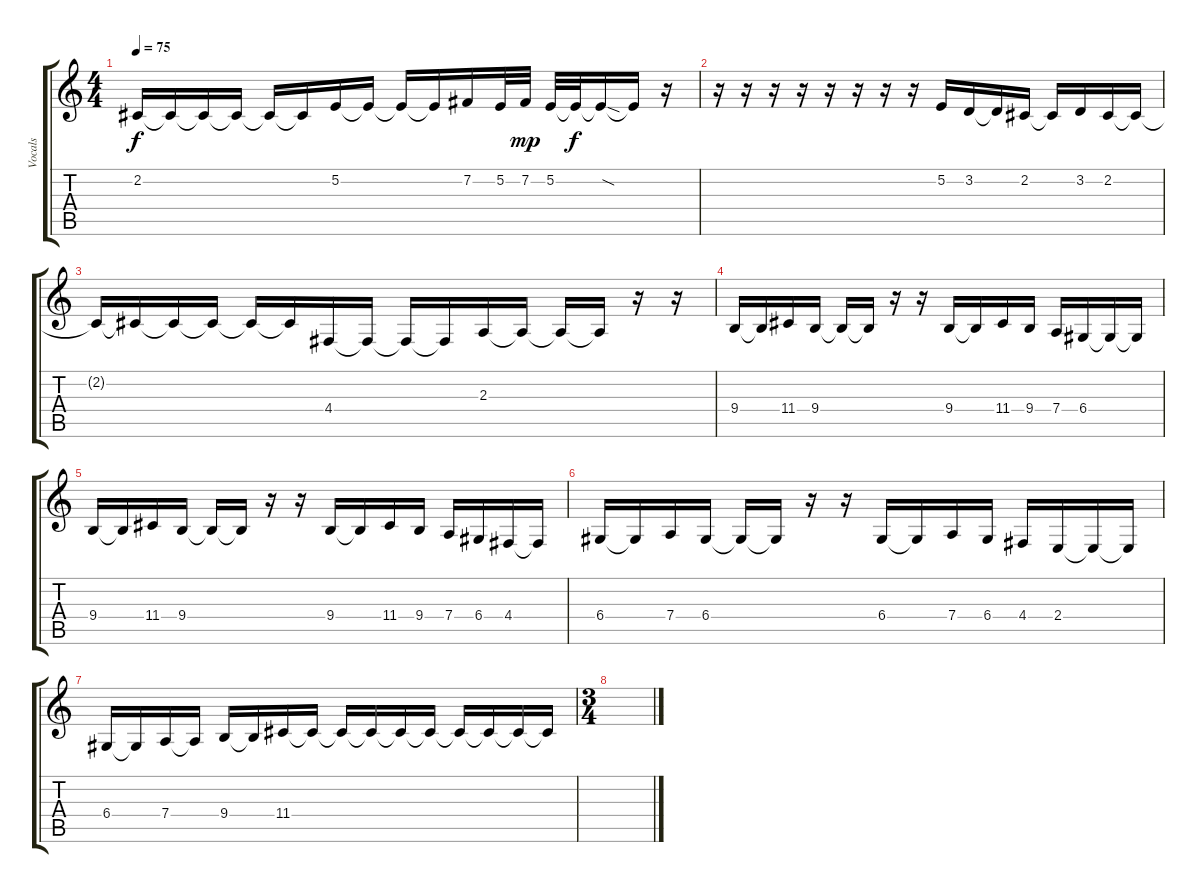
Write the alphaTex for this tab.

\track ("Vocals" "Vocals") {instrument lead6voice}
\staff {score tabs}
\tuning (E4 B3 G3 D3 A2 E2) {hide}
\ts (4 4)
\tempo 75
\clef g2
\ks c
2.2{t}.16{dy f} 2.2{t}.16 2.2{t}.16 2.2{t}.16 2.2{t}.16 2.2{t}.16 5.2.16 5.2{t}.16 5.2{t}.16 5.2{t}.16 7.2.16 5.2.32 7.2.32{dy mp} 5.2.32 5.2{t}.32{dy f} 5.2{sod t}.16 5.2{t}.16 r.16 |
r.16 r.16 r.16 r.16 r.16 r.16 r.16 r.16 5.2.16 3.2.16 3.2{t}.16 2.2.16 2.2{t}.16 3.2.16 2.2.16 2.2{t}.16 |
2.2{t}.16 2.2{t}.16 2.2{t}.16 2.2{t}.16 2.2{t}.16 2.2{t}.16 4.4.16 4.4{t}.16 4.4{t}.16 4.4{t}.16 2.3.16 2.3{t}.16 2.3{t}.16 2.3{t}.16 r.16 r.16 |
9.4.16 9.4{t}.16 11.4.16 9.4.16 9.4{t}.16 9.4{t}.16 r.16 r.16 9.4.16 9.4{t}.16 11.4.16 9.4.16 7.4.16 6.4.16 6.4{t}.16 6.4{t}.16 |
9.4.16 9.4{t}.16 11.4.16 9.4.16 9.4{t}.16 9.4{t}.16 r.16 r.16 9.4.16 9.4{t}.16 11.4.16 9.4.16 7.4.16 6.4.16 4.4.16 4.4{t}.16 |
6.4.16 6.4{t}.16 7.4.16 6.4.16 6.4{t}.16 6.4{t}.16 r.16 r.16 6.4.16 6.4{t}.16 7.4.16 6.4.16 4.4.16 2.4.16 2.4{t}.16 2.4{t}.16 |
6.4.16 6.4{t}.16 7.4.16 7.4{t}.16 9.4.16 9.4{t}.16 11.4.16 11.4{t}.16 11.4{t}.16 11.4{t}.16 11.4{t}.16 11.4{t}.16 11.4{t}.16 11.4{t}.16 11.4{t}.16 11.4{t}.16 |
\ts (3 4)
